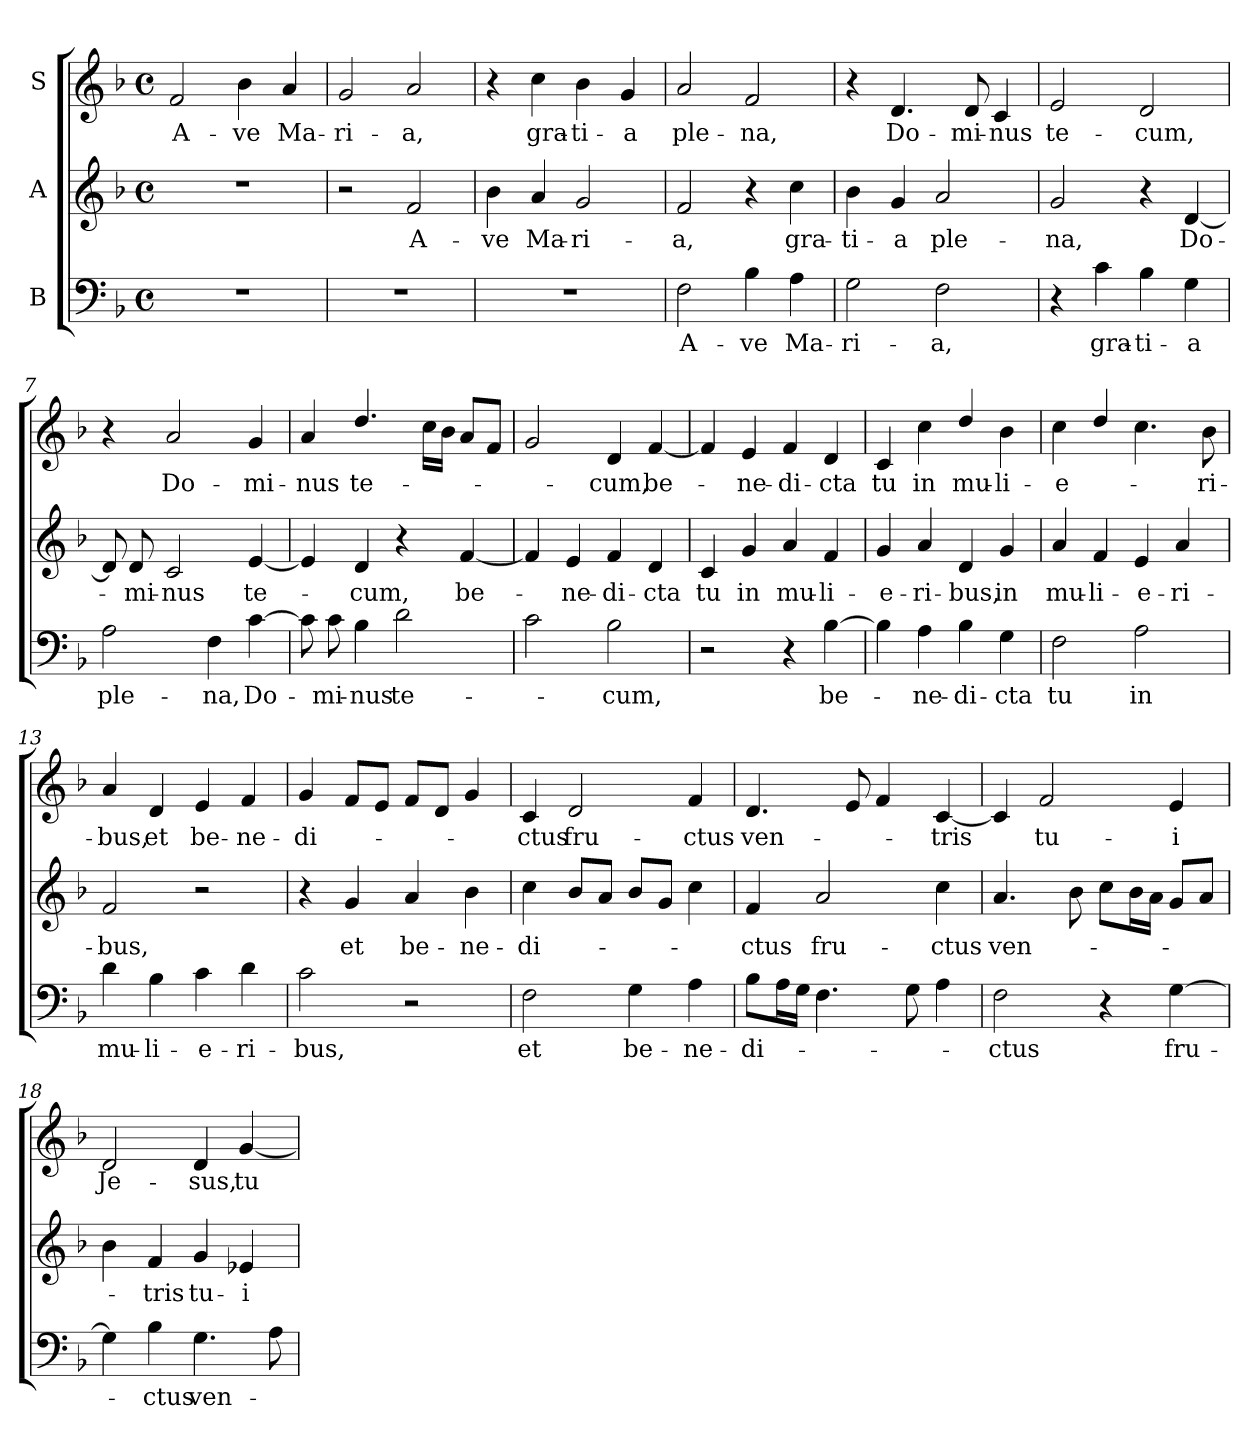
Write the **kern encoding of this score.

**kern	**text	**kern	**text	**kern	**text
*part3	*part3	*part2	*part2	*part1	*part1
*staff3	*staff3	*staff2	*staff2	*staff1	*staff1
*I"B	*	*I"A	*	*I"S	*
*clefF4	*	*clefG2	*	*clefG2	*
*k[b-]	*	*k[b-]	*	*k[b-]	*
*M4/4	*	*M4/4	*	*M4/4	*
*met(c)	*	*met(c)	*	*met(c)	*
*MM80	*	*MM80	*	*MM80	*
=1	=1	=1	=1	=1	=1
!	!	!	!	!	!LO:LY:b
1r	.	1r	.	2f/	A-
!	!	!	!	!	!LO:LY:b
.	.	.	.	4b-\	-ve
!	!	!	!	!	!LO:LY:b
.	.	.	.	4a/	Ma-
=2	=2	=2	=2	=2	=2
!	!	!	!	!	!LO:LY:b
1r	.	2r	.	2g/	-ri-
!	!	!	!LO:LY:b	!	!LO:LY:b
.	.	2f/	A-	2a/	-a,
=3	=3	=3	=3	=3	=3
!	!	!	!LO:LY:b	!	!
1r	.	4b-\	-ve	4r	.
!	!	!	!LO:LY:b	!	!LO:LY:b
.	.	4a/	Ma-	4cc\	gra-
!	!	!	!LO:LY:b	!	!LO:LY:b
.	.	2g/	-ri-	4b-\	-ti-
!	!	!	!	!	!LO:LY:b
.	.	.	.	4g/	-a
=4	=4	=4	=4	=4	=4
!	!LO:LY:b	!	!LO:LY:b	!	!LO:LY:b
2F\	A-	2f/	-a,	2a/	ple-
!	!LO:LY:b	!	!	!	!LO:LY:b
4B-\	-ve	4r	.	2f/	-na,
!	!LO:LY:b	!	!LO:LY:b	!	!
4A\	Ma-	4cc\	gra-	.	.
=5	=5	=5	=5	=5	=5
!	!LO:LY:b	!	!LO:LY:b	!	!
2G\	-ri-	4b-\	-ti-	4r	.
!	!	!	!LO:LY:b	!	!LO:LY:b
.	.	4g/	-a	4.d/	Do-
!	!LO:LY:b	!	!LO:LY:b	!	!
2F\	-a,	2a/	ple-	.	.
!	!	!	!	!	!LO:LY:b
.	.	.	.	8d/	-mi-
!	!	!	!	!	!LO:LY:b
.	.	.	.	4c/	-nus
=6	=6	=6	=6	=6	=6
!	!	!	!LO:LY:b	!	!LO:LY:b
4r	.	2g/	-na,	2e/	te-
!	!LO:LY:b	!	!	!	!
4c\	gra-	.	.	.	.
!	!LO:LY:b	!	!	!	!LO:LY:b
4B-\	-ti-	4r	.	2d/	-cum,
!	!LO:LY:b	!	!LO:LY:b	!	!
4G\	-a	[4d/	Do-	.	.
=7	=7	=7	=7	=7	=7
!	!LO:LY:b	!	!	!	!
2A\	ple-	8d/]	.	4r	.
!	!	!	!LO:LY:b	!	!
.	.	8d/	mi-	.	.
!	!	!	!LO:LY:b	!	!LO:LY:b
.	.	2c/	-nus	2a/	Do-
!	!LO:LY:b	!	!	!	!
4F\	-na,	.	.	.	.
!	!LO:LY:b	!	!LO:LY:b	!	!LO:LY:b
[4c\	Do-	[4e/	te-	4g/	-mi-
!!LO:LB:g=z
=8	=8	=8	=8	=8	=8
!	!	!	!	!	!LO:LY:b
8c\]	.	4e/]	.	4a/	-nus
!	!LO:LY:b	!	!	!	!
8c\	-mi-	.	.	.	.
!	!LO:LY:b	!	!LO:LY:b	!	!LO:LY:b
4B-\	-nus	4d/	-cum,	4.dd/	te-
!	!LO:LY:b	!	!	!	!
2d\	te-	4r	.	.	.
.	.	.	.	16cc\LL	.
.	.	.	.	16b-\JJ	.
!	!	!	!LO:LY:b	!	!
.	.	[4f/	be-	8a/L	.
.	.	.	.	8f/J	.
=9	=9	=9	=9	=9	=9
2c\	.	4f/]	.	2g/	.
!	!	!	!LO:LY:b	!	!
.	.	4e/	-ne-	.	.
!	!LO:LY:b	!	!LO:LY:b	!	!LO:LY:b
2B-\	-cum,	4f/	-di-	4d/	-cum,
!	!	!	!LO:LY:b	!	!LO:LY:b
.	.	4d/	-cta	[4f/	be-
=10	=10	=10	=10	=10	=10
!	!	!	!LO:LY:b	!	!
2r	.	4c/	tu	4f/]	.
!	!	!	!LO:LY:b	!	!LO:LY:b
.	.	4g/	in	4e/	-ne-
!	!	!	!LO:LY:b	!	!LO:LY:b
4r	.	4a/	mu-	4f/	-di-
!	!LO:LY:b	!	!LO:LY:b	!	!LO:LY:b
[4B-\	be-	4f/	-li-	4d/	-cta
=11	=11	=11	=11	=11	=11
!	!	!	!LO:LY:b	!	!LO:LY:b
4B-\]	.	4g/	-e-	4c/	tu
!	!LO:LY:b	!	!LO:LY:b	!	!LO:LY:b
4A\	-ne-	4a/	-ri-	4cc\	in
!	!LO:LY:b	!	!LO:LY:b	!	!LO:LY:b
4B-\	-di-	4d/	-bus,	4dd/	mu-
!	!LO:LY:b	!	!LO:LY:b	!	!LO:LY:b
4G\	-cta	4g/	in	4b-\	-li-
=12	=12	=12	=12	=12	=12
!	!LO:LY:b	!	!LO:LY:b	!	!LO:LY:b
2F\	tu	4a/	mu-	4cc\	-e-
!	!	!	!LO:LY:b	!	!
.	.	4f/	-li-	4dd/	.
!	!LO:LY:b	!	!LO:LY:b	!	!
2A\	in	4e/	-e-	4.cc\	.
!	!	!	!LO:LY:b	!	!
.	.	4a/	-ri-	.	.
!	!	!	!	!	!LO:LY:b
.	.	.	.	8b-\	-ri-
=13	=13	=13	=13	=13	=13
!	!LO:LY:b	!	!LO:LY:b	!	!LO:LY:b
4d\	mu-	2f/	-bus,	4a/	-bus,
!	!LO:LY:b	!	!	!	!LO:LY:b
4B-\	-li-	.	.	4d/	et
!	!LO:LY:b	!	!	!	!LO:LY:b
4c\	-e-	2r	.	4e/	be-
!	!LO:LY:b	!	!	!	!LO:LY:b
4d\	-ri-	.	.	4f/	-ne-
!!LO:LB:g=z
=14	=14	=14	=14	=14	=14
!	!LO:LY:b	!	!	!	!LO:LY:b
2c\	-bus,	4r	.	4g/	-di-
!	!	!	!LO:LY:b	!	!
.	.	4g/	et	8f/L	.
.	.	.	.	8e/J	.
!	!	!	!LO:LY:b	!	!
2r	.	4a/	be-	8f/L	.
.	.	.	.	8d/J	.
!	!	!	!LO:LY:b	!	!
.	.	4b-\	-ne-	4g/	.
=15	=15	=15	=15	=15	=15
!	!LO:LY:b	!	!LO:LY:b	!	!LO:LY:b
2F\	et	4cc\	-di-	4c/	-ctus
!	!	!	!	!	!LO:LY:b
.	.	8b-/L	.	2d/	fru-
.	.	8a/J	.	.	.
!	!LO:LY:b	!	!	!	!
4G\	be-	8b-/L	.	.	.
.	.	8g/J	.	.	.
!	!LO:LY:b	!	!	!	!LO:LY:b
4A\	-ne-	4cc\	.	4f/	-ctus
=16	=16	=16	=16	=16	=16
!	!LO:LY:b	!	!LO:LY:b	!	!LO:LY:b
8B-\L	-di-	4f/	-ctus	4.d/	ven-
16A\L	.	.	.	.	.
16G\JJ	.	.	.	.	.
!	!	!	!LO:LY:b	!	!
4.F\	.	2a/	fru-	.	.
.	.	.	.	8e/	.
.	.	.	.	4f/	.
8G\	.	.	.	.	.
!	!	!	!LO:LY:b	!	!LO:LY:b
4A\	.	4cc\	-ctus	[4c/	-tris
=17	=17	=17	=17	=17	=17
!	!LO:LY:b	!	!LO:LY:b	!	!
2F\	-ctus	4.a/	ven-	4c/]	.
!	!	!	!	!	!LO:LY:b
.	.	.	.	2f/	tu-
.	.	8b-\	.	.	.
4r	.	8cc\L	.	.	.
.	.	16b-\L	.	.	.
.	.	16a\JJ	.	.	.
!	!LO:LY:b	!	!	!	!LO:LY:b
[4G\	fru-	8g/L	.	4e/	-i
.	.	8a/J	.	.	.
=18	=18	=18	=18	=18	=18
!	!	!	!	!	!LO:LY:b
4G\]	.	4b-\	.	2d/	Je-
!	!LO:LY:b	!	!LO:LY:b	!	!
4B-\	ctus	4f/	-tris	.	.
!	!LO:LY:b	!	!LO:LY:b	!	!LO:LY:b
4.G\	ven-	4g/	tu-	4d/	-sus,
!	!	!	!LO:LY:b	!	!LO:LY:b
.	.	4e-X/	-i	[4g/	tu-
8A\	.	.	.	.	.
=	=	=	=	=	=
*-	*-	*-	*-	*-	*-
